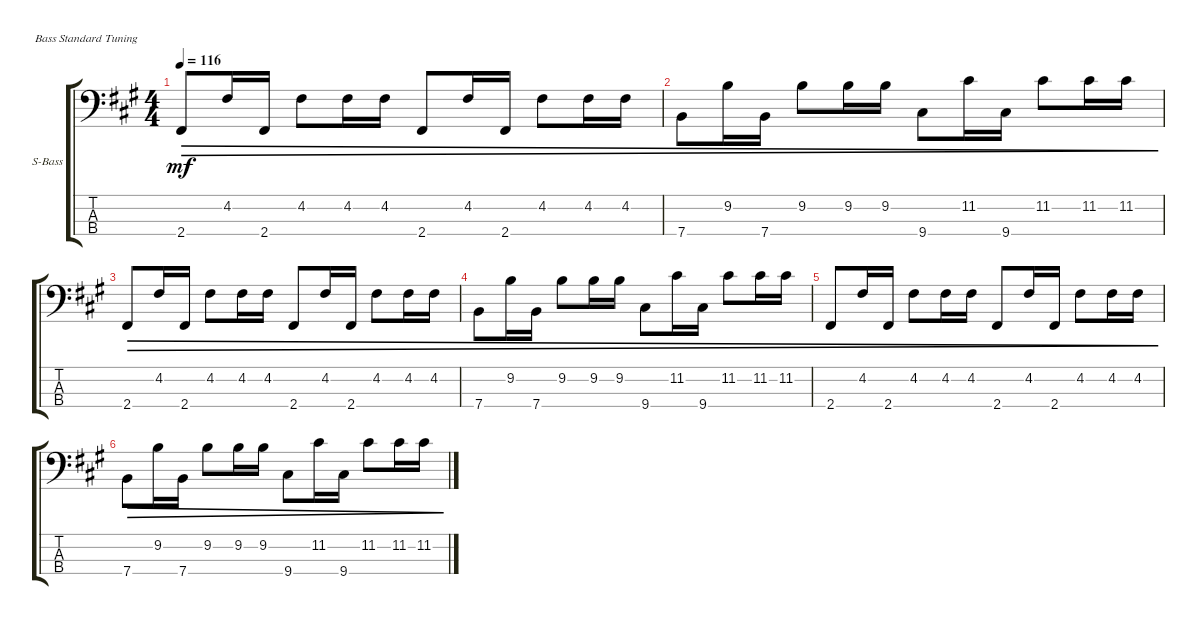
\defaultSystemsLayout 4
\bracketExtendMode groupsimilarinstruments
\firstSystemTrackNameOrientation horizontal
\otherSystemsTrackNameOrientation horizontal
\track ("Synthesizer Bass" "S-Bass") {instrument synthbass1}
\staff {score tabs}
\tuning (G2 D2 A1 E1)
\ts (4 4)
\tempo 116
\clef f4
\ks a
2.4.8{dec dy mf} 4.2.16{dec} 2.4.16{dec} 4.2.8{dec} 4.2.16{dec} 4.2.16{dec} 2.4.8{dec} 4.2.16{dec} 2.4.16{dec} 4.2.8{dec} 4.2.16{dec} 4.2.16{dec} |
7.4.8{dec} 9.2.16{dec} 7.4.16{dec} 9.2.8{dec} 9.2.16{dec} 9.2.16{dec} 9.4.8{dec} 11.2.16{dec} 9.4.16{dec} 11.2.8{dec} 11.2.16{dec} 11.2.16{dec} |
2.4.8{dec} 4.2.16{dec} 2.4.16{dec} 4.2.8{dec} 4.2.16{dec} 4.2.16{dec} 2.4.8{dec} 4.2.16{dec} 2.4.16{dec} 4.2.8{dec} 4.2.16{dec} 4.2.16{dec} |
7.4.8{dec} 9.2.16{dec} 7.4.16{dec} 9.2.8{dec} 9.2.16{dec} 9.2.16{dec} 9.4.8{dec} 11.2.16{dec} 9.4.16{dec} 11.2.8{dec} 11.2.16{dec} 11.2.16{dec} |
2.4.8{dec} 4.2.16{dec} 2.4.16{dec} 4.2.8{dec} 4.2.16{dec} 4.2.16{dec} 2.4.8{dec} 4.2.16{dec} 2.4.16{dec} 4.2.8{dec} 4.2.16{dec} 4.2.16{dec} |
7.4.8{dec} 9.2.16{dec} 7.4.16{dec} 9.2.8{dec} 9.2.16{dec} 9.2.16{dec} 9.4.8{dec} 11.2.16{dec} 9.4.16{dec} 11.2.8{dec} 11.2.16{dec} 11.2.16{dec}
